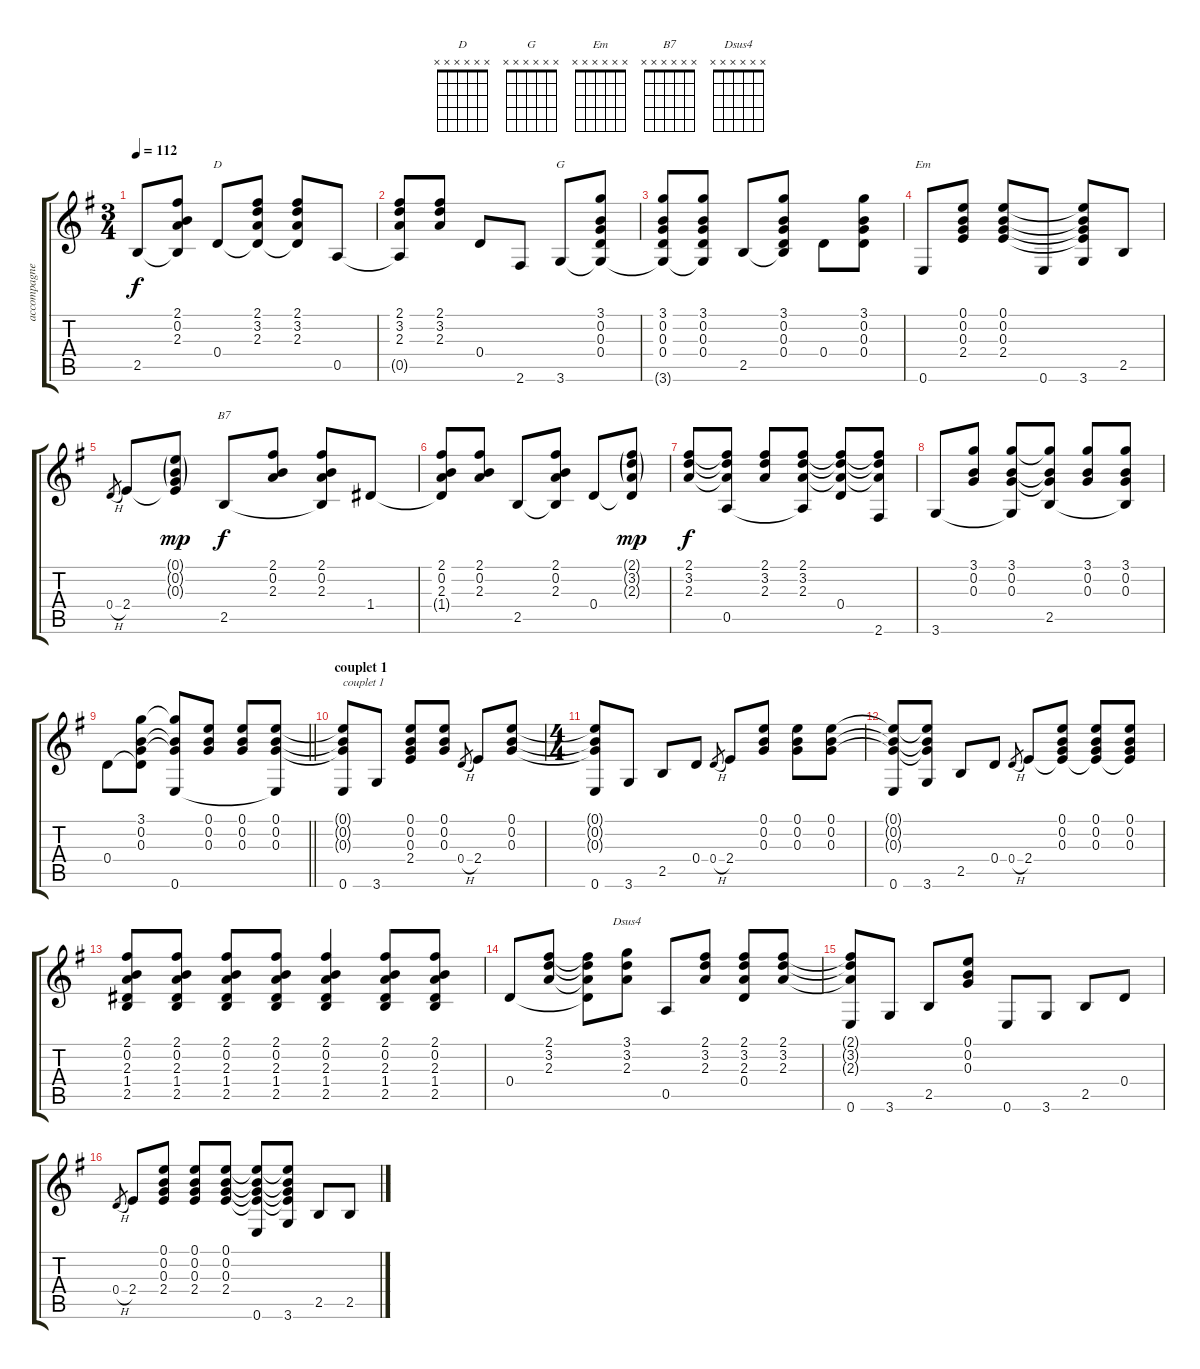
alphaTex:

\track ("accompagnement" "accompagne") {instrument acousticguitarnylon}
\staff {score tabs}
\tuning (E4 B3 G3 D3 A2 E2) {hide}
\chord ("D" x x x x x x)
\chord ("G" x x x x x x)
\chord ("Em" x x x x x x)
\chord ("B7" x x x x x x)
\chord ("Dsus4" x x x x x x)
\ts (3 4)
\tempo 112
\clef g2
\ks g
2.5.8{dy f} (2.1 0.2 2.3 2.5{t}).8 0.4.8{ch "D"} (2.1 3.2 2.3 0.4{t}).8 (2.1 3.2 2.3 0.4{t}).8 0.5.8 |
(2.1 3.2 2.3 0.5{t}).8 (2.1 3.2 2.3).8 0.4.8 2.6.8 3.6.8{ch "G"} (3.1 0.2 0.3 0.4 3.6{t}).8 |
(3.1 0.2 0.3 0.4 3.6{t}).8 (3.1 0.2 0.3 0.4 3.6{t}).8 2.5.8 (3.1 0.2 0.3 0.4 2.5{t}).8 0.4.8 (3.1 0.2 0.3 0.4).8 |
0.6.8{ch "Em"} (0.1 0.2 0.3 2.4).8 (0.1 0.2 0.3 2.4).8 0.6.8 (0.1{t} 0.2{t} 0.3{t} 2.4{t} 3.6).8 2.5.8 |
0.4{h}.8{gr} 2.4.8 (0.1{g} 0.2{g} 0.3{g} 2.4{t}).8{dy mp} 2.5.8{ch "B7" dy f} (2.1 0.2 2.3).8 (2.1 0.2 2.3 2.5{t}).8 1.4.8 |
(2.1 0.2 2.3 1.4{t}).8 (2.1 0.2 2.3).8 2.5.8 (2.1 0.2 2.3 2.5{t}).8 0.4.8 (2.1{g} 3.2{g} 2.3{g} 0.4{t}).8{dy mp} |
(2.1 3.2 2.3).8{dy f} (2.1{t} 3.2{t} 2.3{t} 0.5).8 (2.1 3.2 2.3).8 (2.1 3.2 2.3 0.5{t}).8 (2.1{t} 3.2{t} 2.3{t} 0.4).8 (2.1{t} 3.2{t} 2.3{t} 2.6).8 |
3.6.8 (3.1 0.2 0.3).8 (3.1 0.2 0.3 3.6{t}).8 (3.1{t} 0.2{t} 0.3{t} 2.5).8 (3.1 0.2 0.3).8 (3.1 0.2 0.3 2.5{t}).8 |
\barLineRight lightlight
0.4.8 (3.1 0.2 0.3 0.4{t}).8 (3.1{t} 0.2{t} 0.3{t} 0.6).8 (0.1 0.2 0.3).8 (0.1 0.2 0.3).8 (0.1 0.2 0.3 0.6{t}).8 |
\section ("" "couplet 1")
(0.1{t} 0.2{t} 0.3{t} 0.6).8{txt "couplet 1"} 3.6.8 (0.1 0.2 0.3 2.4).8 (0.1 0.2 0.3).8 0.4{h}.8{gr} 2.4.8 (0.1 0.2 0.3).8 |
\ts (4 4)
(0.1{t} 0.2{t} 0.3{t} 0.6).8 3.6.8 2.5.8 0.4.8 0.4{h}.8{gr} 2.4.8 (0.1 0.2 0.3).8 (0.1 0.2 0.3).8 (0.1 0.2 0.3).8 |
(0.1{t} 0.2{t} 0.3{t} 0.6).8 (0.1{t} 0.2{t} 0.3{t} 3.6).8 2.5.8 0.4.8 0.4{h}.8{gr} 2.4.8 (0.1 0.2 0.3 2.4{t}).8 (0.1 0.2 0.3 2.4{t}).8 (0.1 0.2 0.3 2.4{t}).8 |
(2.1 0.2 2.3 1.4 2.5).8 (2.1 0.2 2.3 1.4 2.5).8 (2.1 0.2 2.3 1.4 2.5).8 (2.1 0.2 2.3 1.4 2.5).8 (2.1 0.2 2.3 1.4 2.5).4 (2.1 0.2 2.3 1.4 2.5).8 (2.1 0.2 2.3 1.4 2.5).8 |
0.4.8 (2.1 3.2 2.3).8 (2.1{t} 3.2{t} 2.3{t} 0.4{t}).8 (3.1 3.2 2.3).8{ch "Dsus4"} 0.5.8 (2.1 3.2 2.3).8 (2.1 3.2 2.3 0.4).8 (2.1 3.2 2.3).8 |
(2.1{t} 3.2{t} 2.3{t} 0.6).8 3.6.8 2.5.8 (0.1 0.2 0.3).8 0.6.8 3.6.8 2.5.8 0.4.8 |
0.4{h}.8{gr} 2.4.8 (0.1 0.2 0.3 2.4).8 (0.1 0.2 0.3 2.4).8 (0.1 0.2 0.3 2.4).8 (0.1{t} 0.2{t} 0.3{t} 2.4{t} 0.6).8 (0.1{t} 0.2{t} 0.3{t} 2.4{t} 3.6).8 2.5.8 2.5.8
